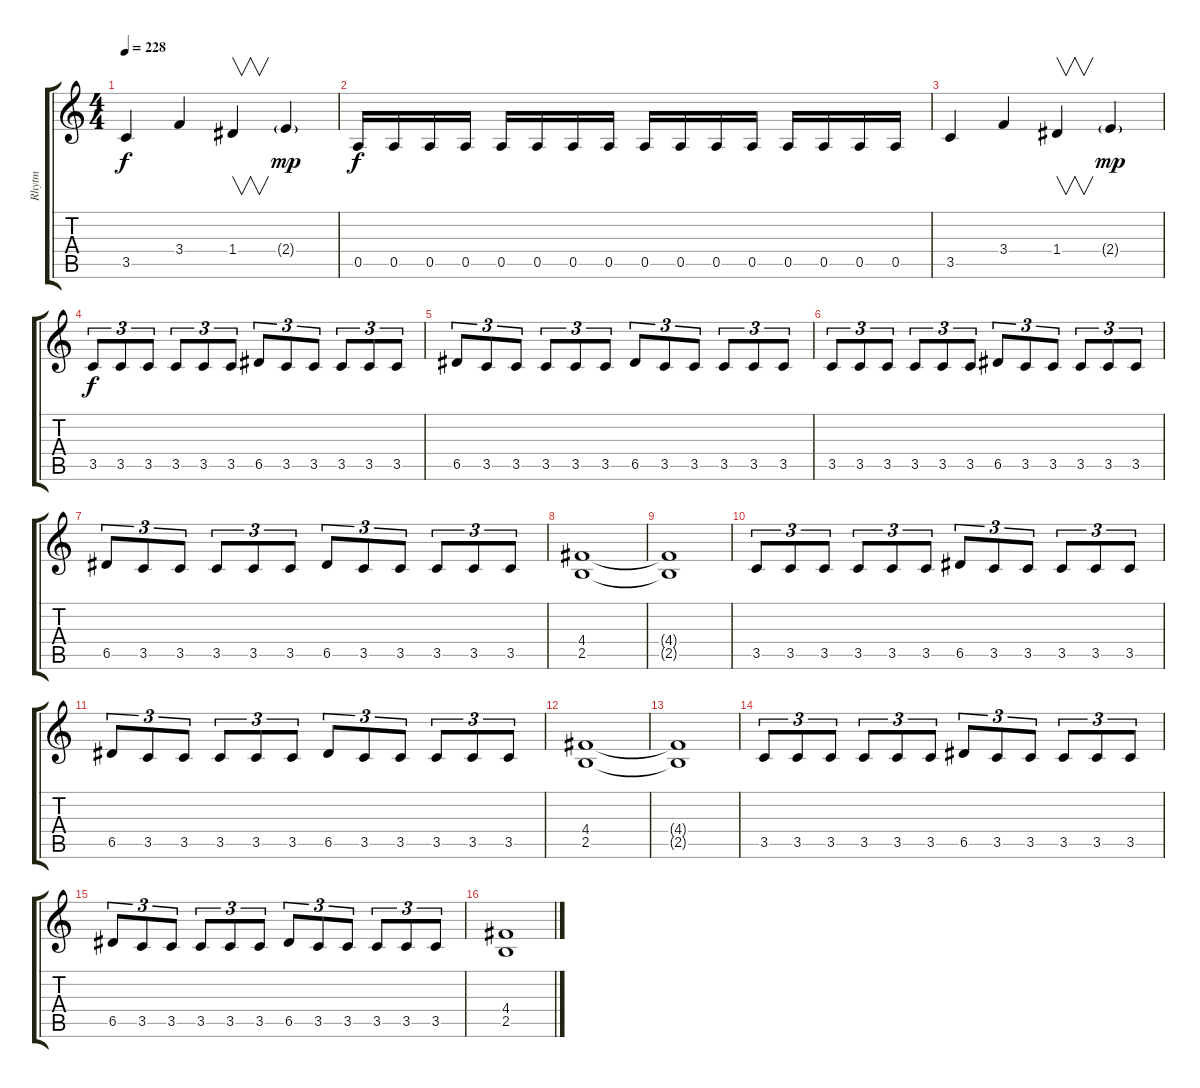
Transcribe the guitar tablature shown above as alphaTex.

\track ("Rhytm" "Rhytm") {instrument distortionguitar}
\staff {score tabs}
\tuning (E4 B3 G3 D3 A2 E2) {hide}
\ts (4 4)
\tempo 228
\clef g2
\ks c
3.5.4{dy f} 3.4.4 1.4.4{v} 2.4{g}.4{dy mp} |
0.5.16{dy f} 0.5.16 0.5.16 0.5.16 0.5.16 0.5.16 0.5.16 0.5.16 0.5.16 0.5.16 0.5.16 0.5.16 0.5.16 0.5.16 0.5.16 0.5.16 |
3.5.4 3.4.4 1.4.4{v} 2.4{g}.4{dy mp} |
3.5.8{tu (3 2) dy f} 3.5.8{tu (3 2)} 3.5.8{tu (3 2)} 3.5.8{tu (3 2)} 3.5.8{tu (3 2)} 3.5.8{tu (3 2)} 6.5.8{tu (3 2)} 3.5.8{tu (3 2)} 3.5.8{tu (3 2)} 3.5.8{tu (3 2)} 3.5.8{tu (3 2)} 3.5.8{tu (3 2)} |
6.5.8{tu (3 2)} 3.5.8{tu (3 2)} 3.5.8{tu (3 2)} 3.5.8{tu (3 2)} 3.5.8{tu (3 2)} 3.5.8{tu (3 2)} 6.5.8{tu (3 2)} 3.5.8{tu (3 2)} 3.5.8{tu (3 2)} 3.5.8{tu (3 2)} 3.5.8{tu (3 2)} 3.5.8{tu (3 2)} |
3.5.8{tu (3 2)} 3.5.8{tu (3 2)} 3.5.8{tu (3 2)} 3.5.8{tu (3 2)} 3.5.8{tu (3 2)} 3.5.8{tu (3 2)} 6.5.8{tu (3 2)} 3.5.8{tu (3 2)} 3.5.8{tu (3 2)} 3.5.8{tu (3 2)} 3.5.8{tu (3 2)} 3.5.8{tu (3 2)} |
6.5.8{tu (3 2)} 3.5.8{tu (3 2)} 3.5.8{tu (3 2)} 3.5.8{tu (3 2)} 3.5.8{tu (3 2)} 3.5.8{tu (3 2)} 6.5.8{tu (3 2)} 3.5.8{tu (3 2)} 3.5.8{tu (3 2)} 3.5.8{tu (3 2)} 3.5.8{tu (3 2)} 3.5.8{tu (3 2)} |
(4.4 2.5).1 |
(4.4{t} 2.5{t}).1 |
3.5.8{tu (3 2)} 3.5.8{tu (3 2)} 3.5.8{tu (3 2)} 3.5.8{tu (3 2)} 3.5.8{tu (3 2)} 3.5.8{tu (3 2)} 6.5.8{tu (3 2)} 3.5.8{tu (3 2)} 3.5.8{tu (3 2)} 3.5.8{tu (3 2)} 3.5.8{tu (3 2)} 3.5.8{tu (3 2)} |
6.5.8{tu (3 2)} 3.5.8{tu (3 2)} 3.5.8{tu (3 2)} 3.5.8{tu (3 2)} 3.5.8{tu (3 2)} 3.5.8{tu (3 2)} 6.5.8{tu (3 2)} 3.5.8{tu (3 2)} 3.5.8{tu (3 2)} 3.5.8{tu (3 2)} 3.5.8{tu (3 2)} 3.5.8{tu (3 2)} |
(4.4 2.5).1 |
(4.4{t} 2.5{t}).1 |
3.5.8{tu (3 2)} 3.5.8{tu (3 2)} 3.5.8{tu (3 2)} 3.5.8{tu (3 2)} 3.5.8{tu (3 2)} 3.5.8{tu (3 2)} 6.5.8{tu (3 2)} 3.5.8{tu (3 2)} 3.5.8{tu (3 2)} 3.5.8{tu (3 2)} 3.5.8{tu (3 2)} 3.5.8{tu (3 2)} |
6.5.8{tu (3 2)} 3.5.8{tu (3 2)} 3.5.8{tu (3 2)} 3.5.8{tu (3 2)} 3.5.8{tu (3 2)} 3.5.8{tu (3 2)} 6.5.8{tu (3 2)} 3.5.8{tu (3 2)} 3.5.8{tu (3 2)} 3.5.8{tu (3 2)} 3.5.8{tu (3 2)} 3.5.8{tu (3 2)} |
(4.4 2.5).1
